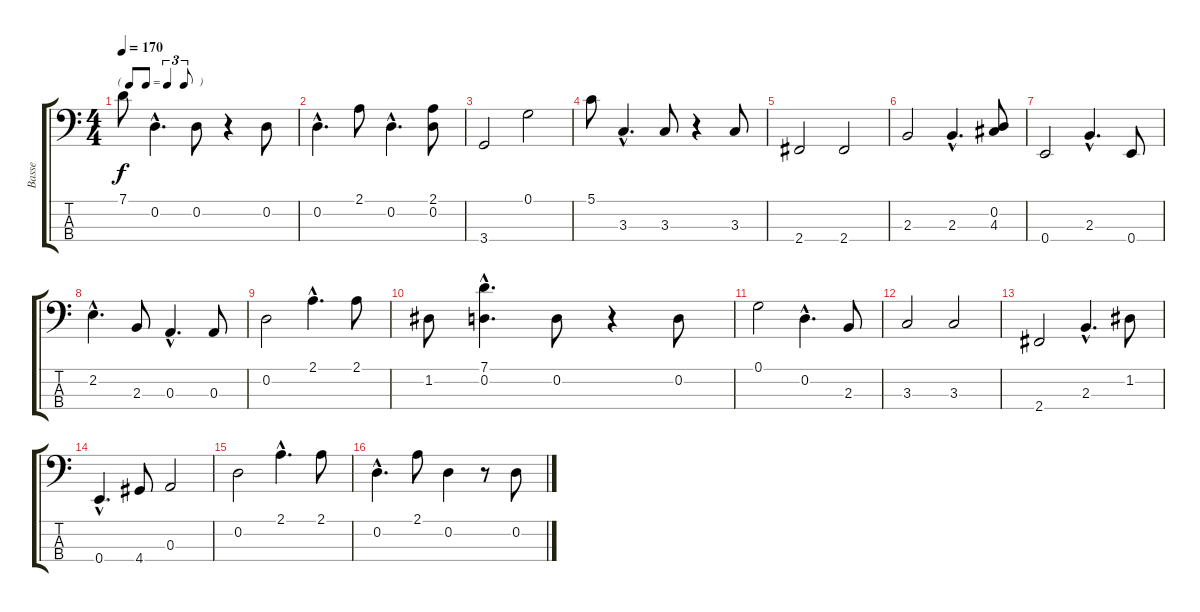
\track ("Basse" "Basse") {instrument acousticbass}
\staff {score tabs}
\tuning (G2 D2 A1 E1) {hide}
\ts (4 4)
\tf triplet8th
\tempo 170
\clef f4
\ks c
7.1.8{dy f} 0.2{hac}.4{d} 0.2.8 r.4 0.2.8 |
0.2{hac}.4{d} 2.1.8 0.2{hac}.4{d} (2.1 0.2).8 |
3.4.2 0.1.2 |
5.1.8 3.3{hac}.4{d} 3.3.8 r.4 3.3.8 |
2.4.2 2.4.2 |
2.3.2 2.3{hac}.4{d} (0.2 4.3).8 |
0.4.2 2.3{hac}.4{d} 0.4.8 |
2.2{hac}.4{d} 2.3.8 0.3{hac}.4{d} 0.3.8 |
0.2.2 2.1{hac}.4{d} 2.1.8 |
1.2.8 (7.1{hac} 0.2{hac}).4{d} 0.2.8 r.4 0.2.8 |
0.1.2 0.2{hac}.4{d} 2.3.8 |
3.3.2 3.3.2 |
2.4.2 2.3{hac}.4{d} 1.2.8 |
0.4{hac}.4{d} 4.4.8 0.3.2 |
0.2.2 2.1{hac}.4{d} 2.1.8 |
0.2{hac}.4{d} 2.1.8 0.2.4 r.8 0.2.8
